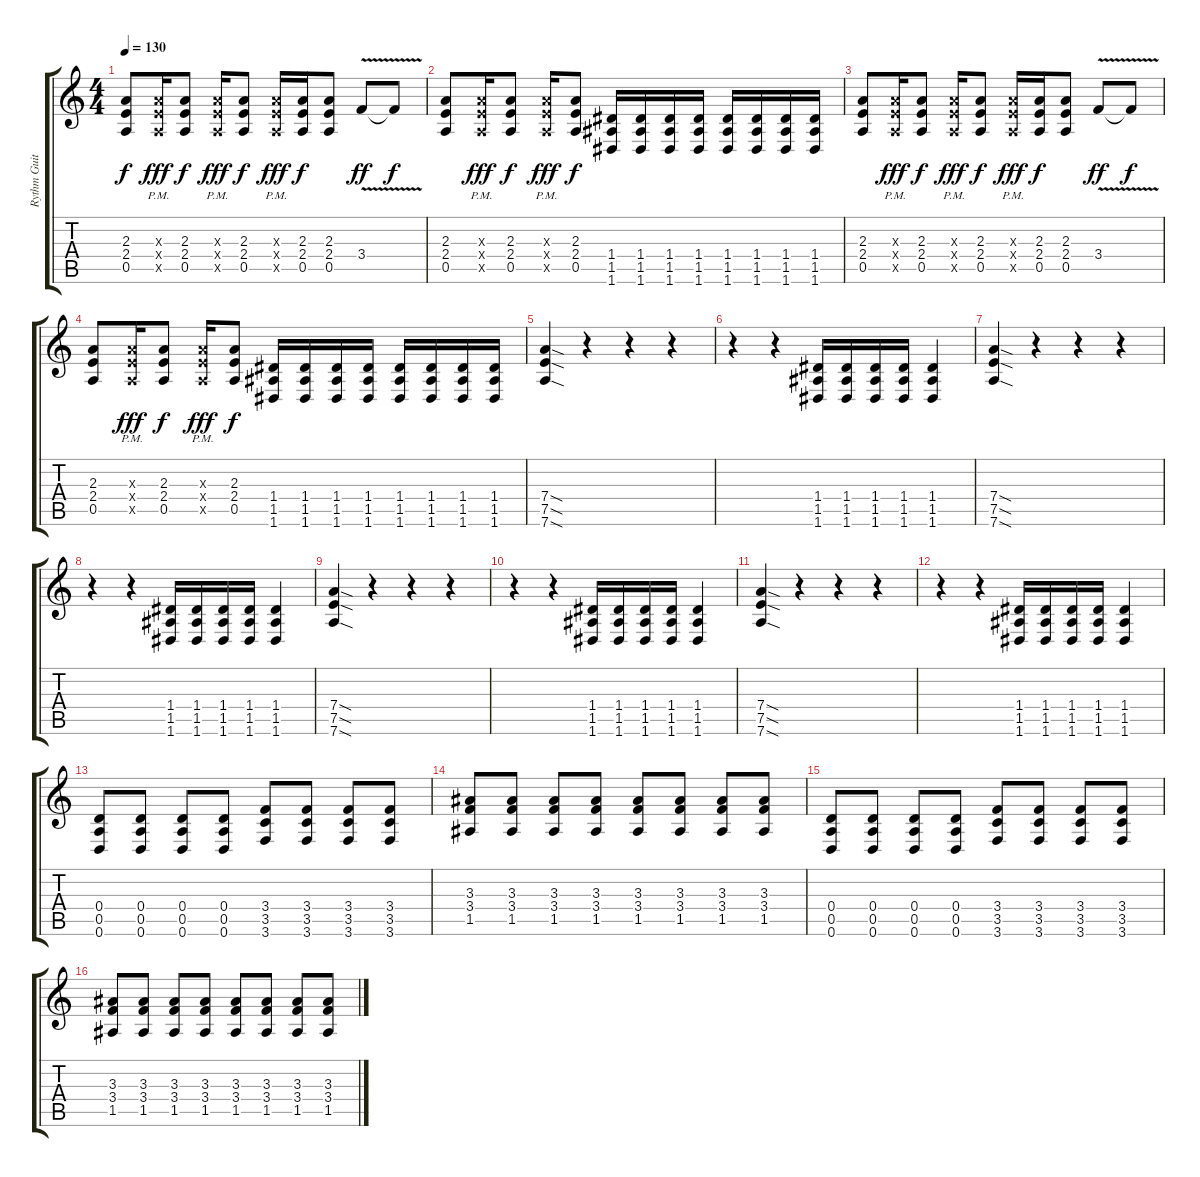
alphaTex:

\track ("Rythm Guitar 2" "Rythm Guit") {instrument distortionguitar}
\staff {score tabs}
\tuning (E4 B3 G3 D3 A2 D2) {hide}
\ts (4 4)
\tempo 130
\clef g2
\ks c
(2.3 2.4 0.5).8{dy f} (2.3{pm x} 2.4{pm x} 0.5{pm x}).16{dy fff} (2.3 2.4 0.5).8{dy f} (2.3{pm x} 2.4{pm x} 0.5{pm x}).16{dy fff} (2.3 2.4 0.5).8{dy f} (2.3{pm x} 2.4{pm x} 0.5{pm x}).16{dy fff} (2.3 2.4 0.5).16{dy f} (2.3 2.4 0.5).8 3.4{v}.8{dy ff} 3.4{t}.8{dy f} |
(2.3 2.4 0.5).8 (2.3{pm x} 2.4{pm x} 0.5{pm x}).16{dy fff} (2.3 2.4 0.5).8{dy f} (2.3{pm x} 2.4{pm x} 0.5{pm x}).16{dy fff} (2.3 2.4 0.5).8{dy f} (1.4 1.5 1.6).16 (1.4 1.5 1.6).16 (1.4 1.5 1.6).16 (1.4 1.5 1.6).16 (1.4 1.5 1.6).16 (1.4 1.5 1.6).16 (1.4 1.5 1.6).16 (1.4 1.5 1.6).16 |
(2.3 2.4 0.5).8 (2.3{pm x} 2.4{pm x} 0.5{pm x}).16{dy fff} (2.3 2.4 0.5).8{dy f} (2.3{pm x} 2.4{pm x} 0.5{pm x}).16{dy fff} (2.3 2.4 0.5).8{dy f} (2.3{pm x} 2.4{pm x} 0.5{pm x}).16{dy fff} (2.3 2.4 0.5).16{dy f} (2.3 2.4 0.5).8 3.4{v}.8{dy ff} 3.4{t}.8{dy f} |
(2.3 2.4 0.5).8 (2.3{pm x} 2.4{pm x} 0.5{pm x}).16{dy fff} (2.3 2.4 0.5).8{dy f} (2.3{pm x} 2.4{pm x} 0.5{pm x}).16{dy fff} (2.3 2.4 0.5).8{dy f} (1.4 1.5 1.6).16 (1.4 1.5 1.6).16 (1.4 1.5 1.6).16 (1.4 1.5 1.6).16 (1.4 1.5 1.6).16 (1.4 1.5 1.6).16 (1.4 1.5 1.6).16 (1.4 1.5 1.6).16 |
(7.4{sod} 7.5{sod} 7.6{sod}).4 r.4 r.4 r.4 |
r.4 r.4 (1.4 1.5 1.6).16 (1.4 1.5 1.6).16 (1.4 1.5 1.6).16 (1.4 1.5 1.6).16 (1.4 1.5 1.6).4 |
(7.4{sod} 7.5{sod} 7.6{sod}).4 r.4 r.4 r.4 |
r.4 r.4 (1.4 1.5 1.6).16 (1.4 1.5 1.6).16 (1.4 1.5 1.6).16 (1.4 1.5 1.6).16 (1.4 1.5 1.6).4 |
(7.4{sod} 7.5{sod} 7.6{sod}).4 r.4 r.4 r.4 |
r.4 r.4 (1.4 1.5 1.6).16 (1.4 1.5 1.6).16 (1.4 1.5 1.6).16 (1.4 1.5 1.6).16 (1.4 1.5 1.6).4 |
(7.4{sod} 7.5{sod} 7.6{sod}).4 r.4 r.4 r.4 |
r.4 r.4 (1.4 1.5 1.6).16 (1.4 1.5 1.6).16 (1.4 1.5 1.6).16 (1.4 1.5 1.6).16 (1.4 1.5 1.6).4 |
(0.4 0.5 0.6).8 (0.4 0.5 0.6).8 (0.4 0.5 0.6).8 (0.4 0.5 0.6).8 (3.4 3.5 3.6).8 (3.4 3.5 3.6).8 (3.4 3.5 3.6).8 (3.4 3.5 3.6).8 |
(3.3 3.4 1.5).8 (3.3 3.4 1.5).8 (3.3 3.4 1.5).8 (3.3 3.4 1.5).8 (3.3 3.4 1.5).8 (3.3 3.4 1.5).8 (3.3 3.4 1.5).8 (3.3 3.4 1.5).8 |
(0.4 0.5 0.6).8 (0.4 0.5 0.6).8 (0.4 0.5 0.6).8 (0.4 0.5 0.6).8 (3.4 3.5 3.6).8 (3.4 3.5 3.6).8 (3.4 3.5 3.6).8 (3.4 3.5 3.6).8 |
(3.3 3.4 1.5).8 (3.3 3.4 1.5).8 (3.3 3.4 1.5).8 (3.3 3.4 1.5).8 (3.3 3.4 1.5).8 (3.3 3.4 1.5).8 (3.3 3.4 1.5).8 (3.3 3.4 1.5).8
